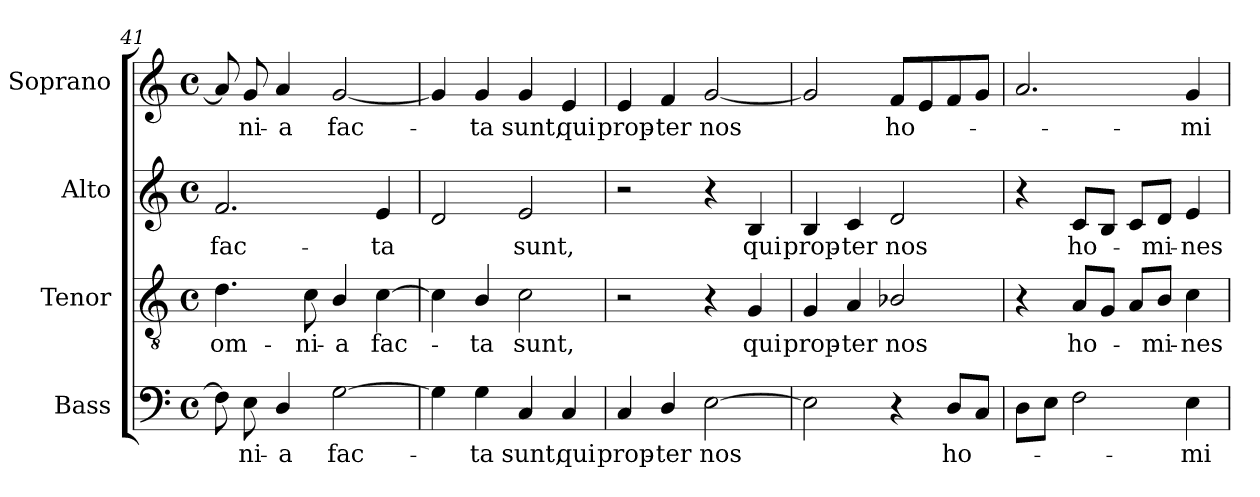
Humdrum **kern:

**kern	**text	**kern	**text	**kern	**text	**kern	**text
*part4	*part4	*part3	*part3	*part2	*part2	*part1	*part1
*staff4	*staff4	*staff3	*staff3	*staff2	*staff2	*staff1	*staff1
*I"Bass	*	*I"Tenor	*	*I"Alto	*	*I"Soprano	*
*I'B.	*	*I'T.	*	*I'A.	*	*I'S.	*
*clefF4	*	*clefGv2	*	*clefG2	*	*clefG2	*
*	*	*ITrd7c12	*	*	*	*	*
*k[]	*	*k[]	*	*k[]	*	*k[]	*
*C:	*	*C:	*	*C:	*	*C:	*
*M4/4	*	*M4/4	*	*M4/4	*	*M4/4	*
*met(c)	*	*met(c)	*	*met(c)	*	*met(c)	*
=41	=41	=41	=41	=41	=41	=41	=41
!	!	!	!LO:LY:b:color=#000000	!	!	!	!
!	!	!	!	!	!LO:LY:b:color=#000000	!	!
8Fi\]	.	4.Di\	om-	2.fi/	fac-	8ai/]	.
!	!LO:LY:b:color=#000000	!	!	!	!	!	!
!	!	!	!	!	!	!	!LO:LY:b:color=#000000
8Ei\	-ni-	.	.	.	.	8gi/	-ni-
!	!LO:LY:b:color=#000000	!	!	!	!	!	!
!	!	!	!	!	!	!	!LO:LY:b:color=#000000
4Di/	-a	.	.	.	.	4ai/	-a
!	!	!	!LO:LY:b:color=#000000	!	!	!	!
.	.	8Ci\	-ni-	.	.	.	.
!	!LO:LY:b:color=#000000	!	!	!	!	!	!
!	!	!	!LO:LY:b:color=#000000	!	!	!	!
!	!	!	!	!	!	!	!LO:LY:b:color=#000000
[2Gi\	fac-	4BBi/	-a	.	.	[2gi/	fac-
!	!	!	!LO:LY:b:color=#000000	!	!	!	!
!	!	!	!	!	!LO:LY:b:color=#000000	!	!
.	.	[4Ci\	fac-	4ei/	-ta	.	.
=42	=42	=42	=42	=42	=42	=42	=42
4Gi\]	.	4Ci\]	.	2di/	.	4gi/]	.
!	!LO:LY:b:color=#000000	!	!	!	!	!	!
!	!	!	!LO:LY:b:color=#000000	!	!	!	!
!	!	!	!	!	!	!	!LO:LY:b:color=#000000
4Gi\	-ta	4BBi/	-ta	.	.	4gi/	-ta
!	!LO:LY:b:color=#000000	!	!	!	!	!	!
!	!	!	!LO:LY:b:color=#000000	!	!	!	!
!	!	!	!	!	!LO:LY:b:color=#000000	!	!
!	!	!	!	!	!	!	!LO:LY:b:color=#000000
4Ci/	sunt,	2Ci\	sunt,	2ei/	sunt,	4gi/	sunt,
!	!LO:LY:b:color=#000000	!	!	!	!	!	!
!	!	!	!	!	!	!	!LO:LY:b:color=#000000
4Ci/	qui	.	.	.	.	4ei/	qui
!!LO:PB:g=z
=43	=43	=43	=43	=43	=43	=43	=43
!	!LO:LY:b:color=#000000	!	!	!	!	!	!
!	!	!	!	!	!	!	!LO:LY:b:color=#000000
4Ci/	prop-	2r	.	2r	.	4ei/	prop-
!	!LO:LY:b:color=#000000	!	!	!	!	!	!
!	!	!	!	!	!	!	!LO:LY:b:color=#000000
4Di/	-ter	.	.	.	.	4fi/	-ter
!	!LO:LY:b:color=#000000	!	!	!	!	!	!
!	!	!	!	!	!	!	!LO:LY:b:color=#000000
[2Ei\	nos	4r	.	4r	.	[2gi/	nos
!	!	!	!LO:LY:b:color=#000000	!	!	!	!
!	!	!	!	!	!LO:LY:b:color=#000000	!	!
.	.	4GGi/	qui	4Bi/	qui	.	.
=44	=44	=44	=44	=44	=44	=44	=44
!	!	!	!LO:LY:b:color=#000000	!	!	!	!
!	!	!	!	!	!LO:LY:b:color=#000000	!	!
2Ei\]	.	4GGi/	prop-	4Bi/	prop-	2gi/]	.
!	!	!	!LO:LY:b:color=#000000	!	!	!	!
!	!	!	!	!	!LO:LY:b:color=#000000	!	!
.	.	4AAi/	-ter	4ci/	-ter	.	.
!	!	!	!LO:LY:b:color=#000000	!	!	!	!
!	!	!	!	!	!LO:LY:b:color=#000000	!	!
!	!	!	!	!	!	!	!LO:LY:b:color=#000000
4r	.	2BB-Xi/	nos	2di/	nos	8fi/L	ho-
.	.	.	.	.	.	8ei/	.
!	!LO:LY:b:color=#000000	!	!	!	!	!	!
8Di/L	ho-	.	.	.	.	8fi/	.
8Ci/J	.	.	.	.	.	8gi/J	.
=45	=45	=45	=45	=45	=45	=45	=45
8Di\L	.	4r	.	4r	.	2.ai/	.
8Ei\J	.	.	.	.	.	.	.
!	!	!	!LO:LY:b:color=#000000	!	!	!	!
!	!	!	!	!	!LO:LY:b:color=#000000	!	!
2Fi\	.	8AAi/L	ho-	8ci/L	ho-	.	.
.	.	8GGi/J	.	8Bi/J	.	.	.
.	.	8AAi/L	.	8ci/L	.	.	.
!	!	!	!LO:LY:b:color=#000000	!	!	!	!
!	!	!	!	!	!LO:LY:b:color=#000000	!	!
.	.	8BBi/J	-mi-	8di/J	-mi-	.	.
!	!LO:LY:b:color=#000000	!	!	!	!	!	!
!	!	!	!LO:LY:b:color=#000000	!	!	!	!
!	!	!	!	!	!LO:LY:b:color=#000000	!	!
!	!	!	!	!	!	!	!LO:LY:b:color=#000000
4Ei\	-mi-	4Ci\	-nes	4ei/	-nes	4gi/	-mi-
=	=	=	=	=	=	=	=
*-	*-	*-	*-	*-	*-	*-	*-
